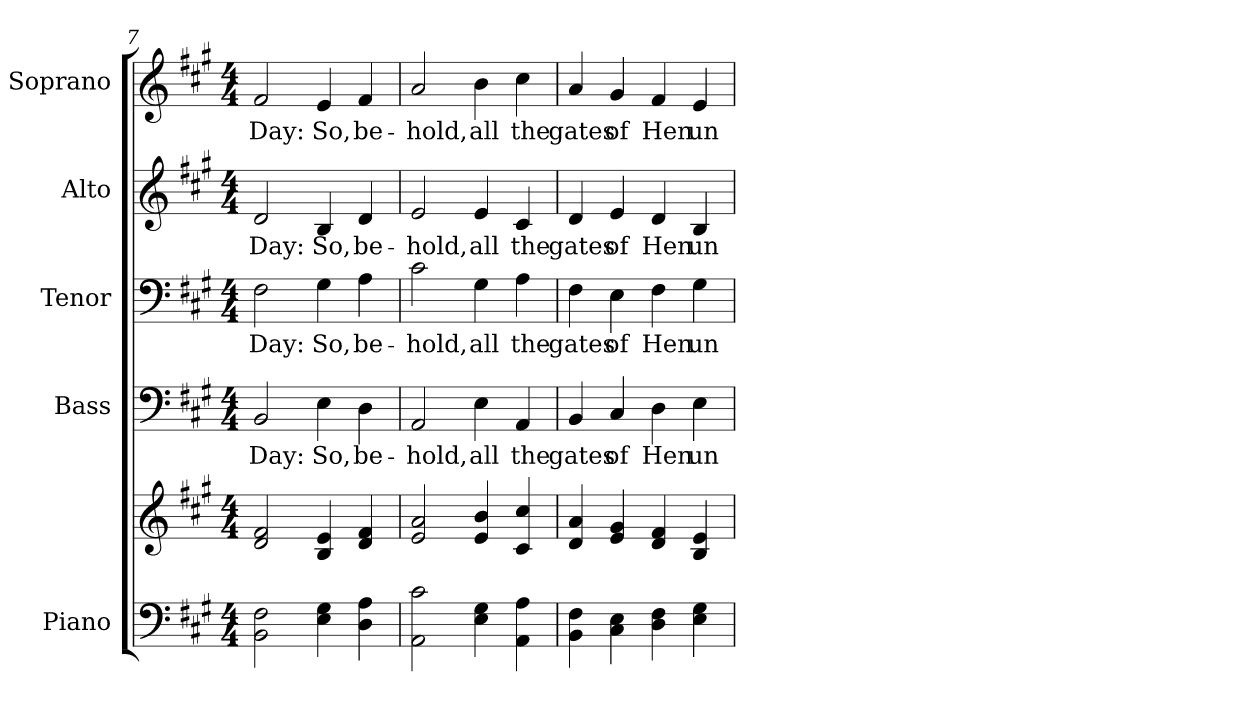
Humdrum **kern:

**kern	**kern	**kern	**text	**kern	**text	**kern	**text	**kern	**text
*part5	*part5	*part4	*part4	*part3	*part3	*part2	*part2	*part1	*part1
*staff6	*staff5	*staff4	*staff4	*staff3	*staff3	*staff2	*staff2	*staff1	*staff1
*I"Piano	*	*I"Bass	*	*I"Tenor	*	*I"Alto	*	*I"Soprano	*
*I'Pno.	*	*I'B.	*	*I'T.	*	*I'A.	*	*I'S.	*
!!LO:PB:g=z
*clefF4	*clefG2	*clefF4	*	*clefF4	*	*clefG2	*	*clefG2	*
*k[f#c#g#]	*k[f#c#g#]	*k[f#c#g#]	*	*k[f#c#g#]	*	*k[f#c#g#]	*	*k[f#c#g#]	*
*A:	*A:	*A:	*	*A:	*	*A:	*	*A:	*
*M4/4	*M4/4	*M4/4	*	*M4/4	*	*M4/4	*	*M4/4	*
=7	=7	=7	=7	=7	=7	=7	=7	=7	=7
!	!	!	!LO:LY:b:color=#000000	!	!	!	!	!	!
!	!	!	!	!	!LO:LY:b:color=#000000	!	!	!	!
!	!	!	!	!	!	!	!LO:LY:b:color=#000000	!	!
!	!	!	!	!	!	!	!	!	!LO:LY:b:color=#000000
2BBi\ 2F#i	2di/ 2f#i	2BBi/	Day:	2F#i\	Day:	2di/	Day:	2f#i/	Day:
!	!	!	!LO:LY:b:color=#000000	!	!	!	!	!	!
!	!	!	!	!	!LO:LY:b:color=#000000	!	!	!	!
!	!	!	!	!	!	!	!LO:LY:b:color=#000000	!	!
!	!	!	!	!	!	!	!	!	!LO:LY:b:color=#000000
4Ei\ 4G#i	4Bi/ 4ei	4Ei\	So,	4G#i\	So,	4Bi/	So,	4ei/	So,
!	!	!	!LO:LY:b:color=#000000	!	!	!	!	!	!
!	!	!	!	!	!LO:LY:b:color=#000000	!	!	!	!
!	!	!	!	!	!	!	!LO:LY:b:color=#000000	!	!
!	!	!	!	!	!	!	!	!	!LO:LY:b:color=#000000
4Di\ 4Ai	4di/ 4f#i	4Di\	be-	4Ai\	be-	4di/	be-	4f#i/	be-
=8	=8	=8	=8	=8	=8	=8	=8	=8	=8
!	!	!	!LO:LY:b:color=#000000	!	!	!	!	!	!
!	!	!	!	!	!LO:LY:b:color=#000000	!	!	!	!
!	!	!	!	!	!	!	!LO:LY:b:color=#000000	!	!
!	!	!	!	!	!	!	!	!	!LO:LY:b:color=#000000
2AAi\ 2c#i	2ei/ 2ai	2AAi/	-hold,	2c#i\	-hold,	2ei/	-hold,	2ai/	-hold,
!	!	!	!LO:LY:b:color=#000000	!	!	!	!	!	!
!	!	!	!	!	!LO:LY:b:color=#000000	!	!	!	!
!	!	!	!	!	!	!	!LO:LY:b:color=#000000	!	!
!	!	!	!	!	!	!	!	!	!LO:LY:b:color=#000000
4Ei\ 4G#i	4ei/ 4bi	4Ei\	all	4G#i\	all	4ei/	all	4bi\	all
!	!	!	!LO:LY:b:color=#000000	!	!	!	!	!	!
!	!	!	!	!	!LO:LY:b:color=#000000	!	!	!	!
!	!	!	!	!	!	!	!LO:LY:b:color=#000000	!	!
!	!	!	!	!	!	!	!	!	!LO:LY:b:color=#000000
4AAi\ 4Ai	4c#i/ 4cc#i	4AAi/	the	4Ai\	the	4c#i/	the	4cc#i\	the
=9	=9	=9	=9	=9	=9	=9	=9	=9	=9
!	!	!	!LO:LY:b:color=#000000	!	!	!	!	!	!
!	!	!	!	!	!LO:LY:b:color=#000000	!	!	!	!
!	!	!	!	!	!	!	!LO:LY:b:color=#000000	!	!
!	!	!	!	!	!	!	!	!	!LO:LY:b:color=#000000
4BBi\ 4F#i	4di/ 4ai	4BBi/	gates	4F#i\	gates	4di/	gates	4ai/	gates
!	!	!	!LO:LY:b:color=#000000	!	!	!	!	!	!
!	!	!	!	!	!LO:LY:b:color=#000000	!	!	!	!
!	!	!	!	!	!	!	!LO:LY:b:color=#000000	!	!
!	!	!	!	!	!	!	!	!	!LO:LY:b:color=#000000
4C#i\ 4Ei	4ei/ 4g#i	4C#i/	of	4Ei\	of	4ei/	of	4g#i/	of
!	!	!	!LO:LY:b:color=#000000	!	!	!	!	!	!
!	!	!	!	!	!LO:LY:b:color=#000000	!	!	!	!
!	!	!	!	!	!	!	!LO:LY:b:color=#000000	!	!
!	!	!	!	!	!	!	!	!	!LO:LY:b:color=#000000
4Di\ 4F#i	4di/ 4f#i	4Di\	Hen	4F#i\	Hen	4di/	Hen	4f#i/	Hen
!	!	!	!LO:LY:b:color=#000000	!	!	!	!	!	!
!	!	!	!	!	!LO:LY:b:color=#000000	!	!	!	!
!	!	!	!	!	!	!	!LO:LY:b:color=#000000	!	!
!	!	!	!	!	!	!	!	!	!LO:LY:b:color=#000000
4Ei\ 4G#i	4Bi/ 4ei	4Ei\	un-	4G#i\	un-	4Bi/	un-	4ei/	un-
=	=	=	=	=	=	=	=	=	=
*-	*-	*-	*-	*-	*-	*-	*-	*-	*-
